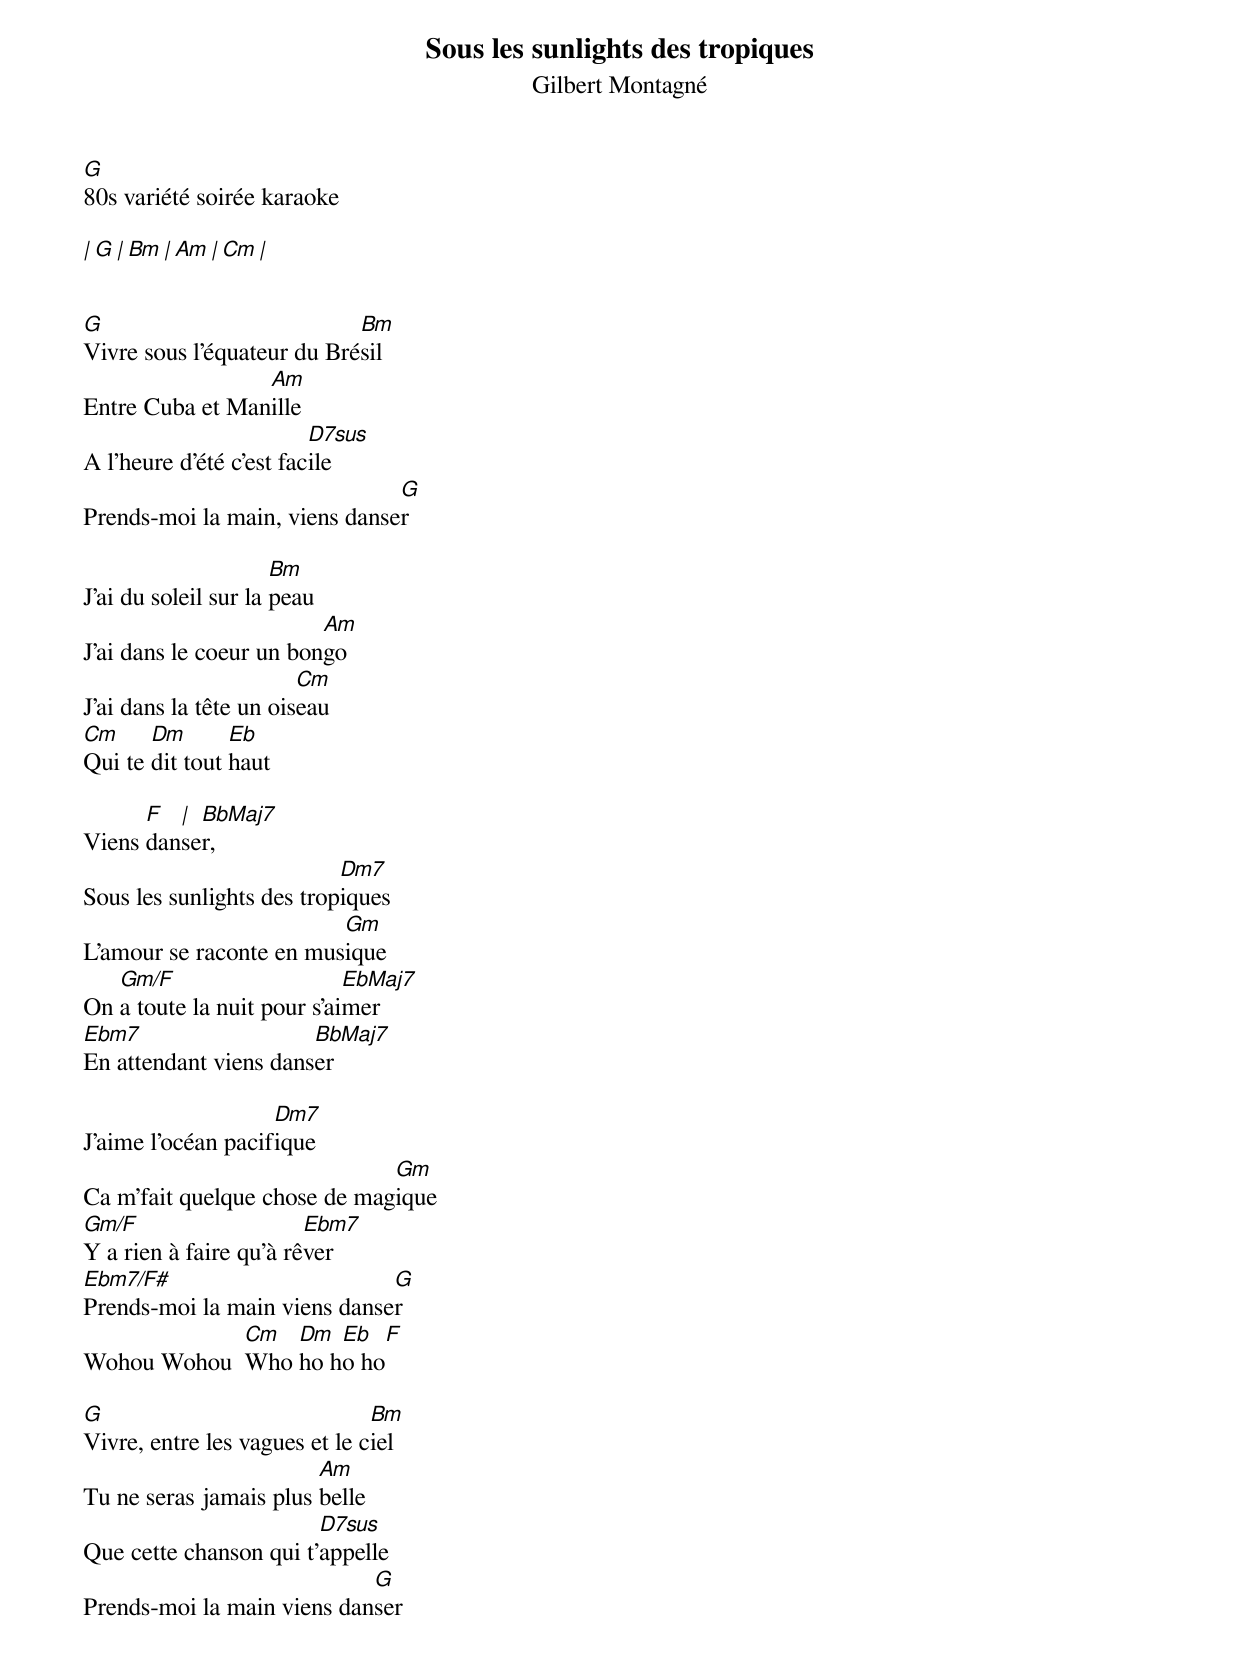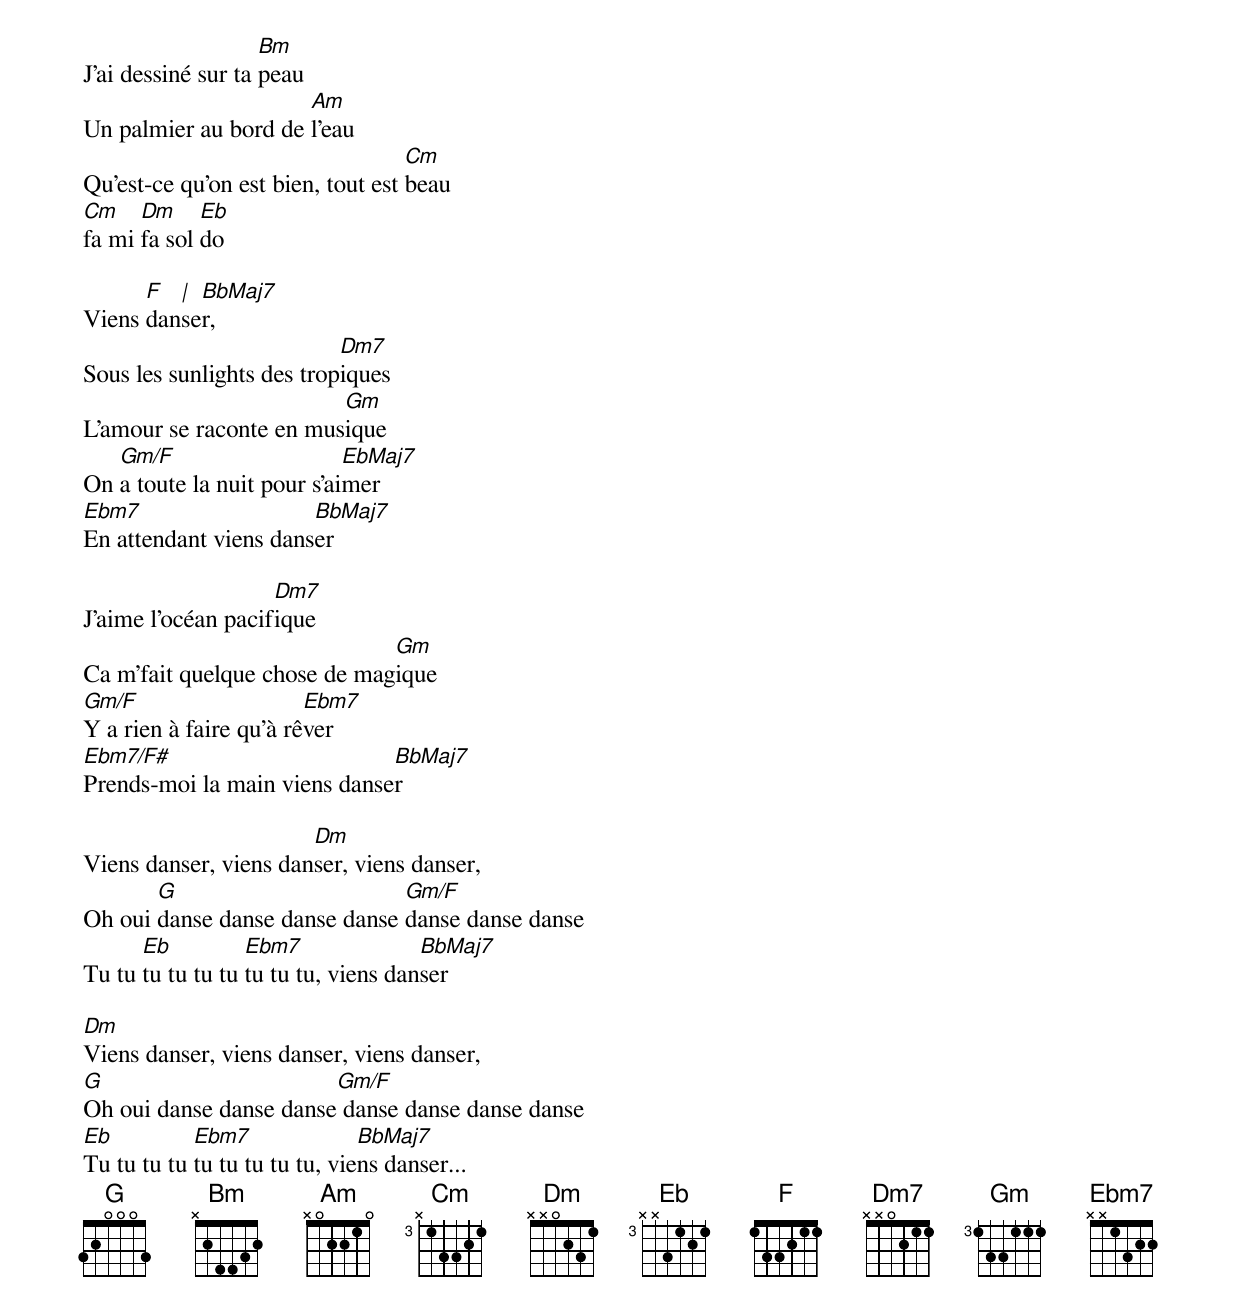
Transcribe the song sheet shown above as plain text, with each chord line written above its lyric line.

Sous les sunlights des tropiques
Gilbert Montagné
G
80s variété soirée karaoke

| G       |  Bm         |    Am         |   Cm         |


G                           Bm
Vivre sous l'équateur du Brésil
                 Am
Entre Cuba et Manille
                         D7sus
A l'heure d'été c'est facile
                               G
Prends-moi la main, viens danser

                      Bm
J'ai du soleil sur la peau
                         Am
J'ai dans le coeur un bongo
                        Cm
J'ai dans la tête un oiseau
Cm     Dm       Eb
Qui te dit tout haut

      F  | BbMaj7
Viens danser,
                           Dm7
Sous les sunlights des tropiques
                         Gm
L'amour se raconte en musique
   Gm/F                     EbMaj7
On a toute la nuit pour s'aimer
Ebm7                   BbMaj7
En attendant viens danser

                    Dm7
J'aime l'océan pacifique
                              Gm
Ca m'fait quelque chose de magique
Gm/F                    Ebm7
Y a rien à faire qu'à rêver
Ebm7/F#                       G
Prends-moi la main viens danser
             Cm  Dm  Eb  F
Wohou Wohou  Who ho ho ho

G                              Bm
Vivre, entre les vagues et le ciel
                        Am
Tu ne seras jamais plus belle
                        D7sus
Que cette chanson qui t'appelle
                            G
Prends-moi la main viens danser

                    Bm
J'ai dessiné sur ta peau
                      Am
Un palmier au bord de l'eau
                                   Cm
Qu'est-ce qu'on est bien, tout est beau
Cm    Dm     Eb
fa mi fa sol do

      F  | BbMaj7
Viens danser,
                           Dm7
Sous les sunlights des tropiques
                         Gm
L'amour se raconte en musique
   Gm/F                     EbMaj7
On a toute la nuit pour s'aimer
Ebm7                   BbMaj7
En attendant viens danser

                    Dm7
J'aime l'océan pacifique
                              Gm
Ca m'fait quelque chose de magique
Gm/F                    Ebm7
Y a rien à faire qu'à rêver
Ebm7/F#                       BbMaj7
Prends-moi la main viens danser

                       Dm
Viens danser, viens danser, viens danser,
       G                       Gm/F
Oh oui danse danse danse danse danse danse danse
      Eb          Ebm7               BbMaj7
Tu tu tu tu tu tu tu tu tu, viens danser

Dm
Viens danser, viens danser, viens danser,
G                       Gm/F
Oh oui danse danse danse danse danse danse danse
Eb          Ebm7               BbMaj7
Tu tu tu tu tu tu tu tu tu, viens danser...
